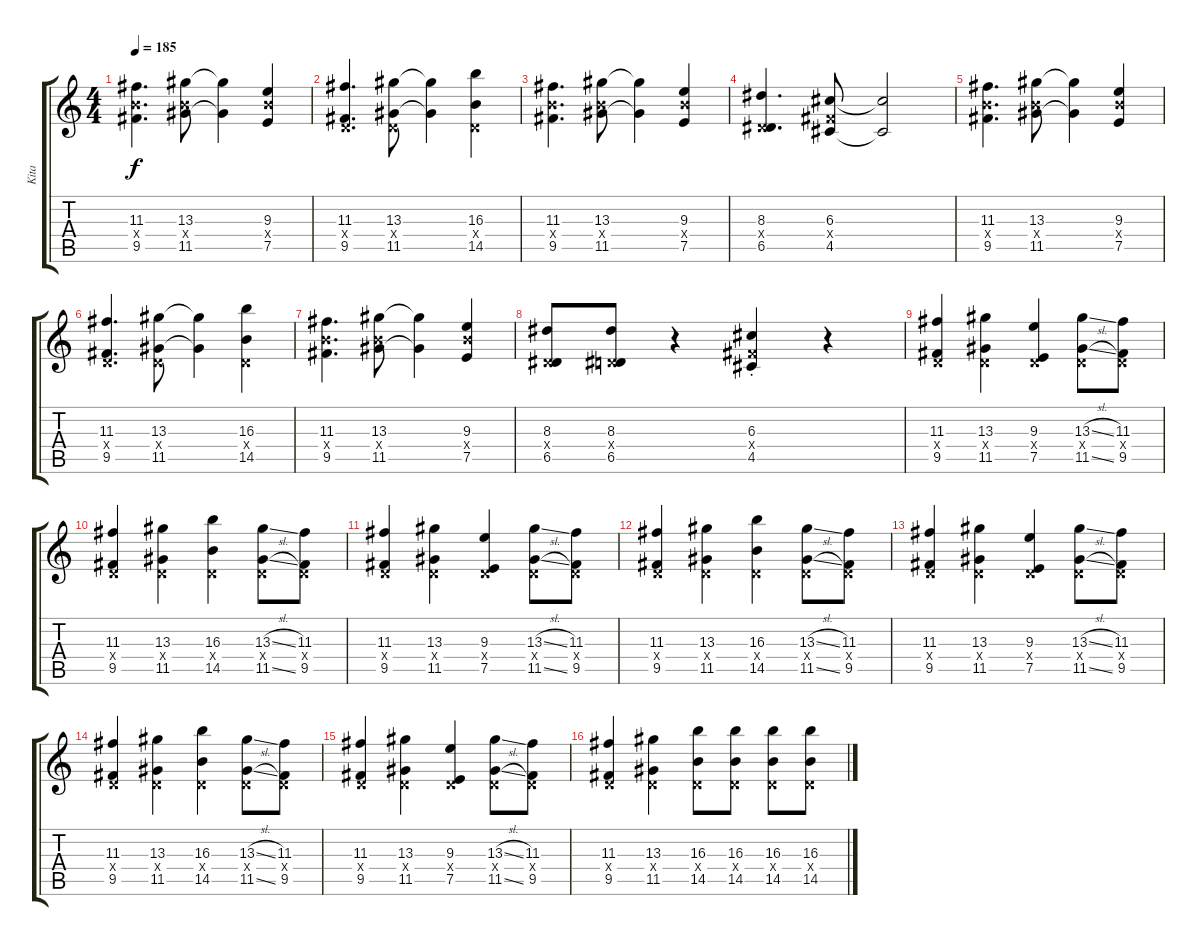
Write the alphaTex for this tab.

\track ("Kita" "Kita") {instrument overdrivenguitar}
\staff {score tabs}
\tuning (E4 B3 G3 D3 A2 E2) {hide}
\ts (4 4)
\tempo 185
\clef g2
\ks c
(11.3 9.4{x} 9.5).4{d dy f instrument overdrivenguitar} (13.3 9.4{x} 11.5).8 (13.3{t} 11.5{t}).4 (9.3 9.4{x} 7.5).4 |
(11.3 0.4{x} 9.5).4{d} (13.3 0.4{x} 11.5).8 (13.3{t} 11.5{t}).4 (16.3 0.4{x} 14.5).4 |
(11.3 9.4{x} 9.5).4{d} (13.3 9.4{x} 11.5).8 (13.3{t} 11.5{t}).4 (9.3 9.4{x} 7.5).4 |
(8.3 0.4{x} 6.5).4{d} (6.3 4.4{x} 4.5).8 (6.3{t} 4.5{t}).2 |
(11.3 9.4{x} 9.5).4{d} (13.3 9.4{x} 11.5).8 (13.3{t} 11.5{t}).4 (9.3 9.4{x} 7.5).4 |
(11.3 0.4{x} 9.5).4{d} (13.3 0.4{x} 11.5).8 (13.3{t} 11.5{t}).4 (16.3 0.4{x} 14.5).4 |
(11.3 9.4{x} 9.5).4{d} (13.3 9.4{x} 11.5).8 (13.3{t} 11.5{t}).4 (9.3 9.4{x} 7.5).4 |
(8.3 0.4{x} 6.5).8 (8.3 0.4{x} 6.5).8 r.4 (6.3{st} 4.4{x} 4.5{st}).4 r.4 |
(11.3 0.4{x} 9.5).4 (13.3 0.4{x} 11.5).4 (9.3 0.4{x} 7.5).4 (13.3{sl} 0.4{x} 11.5{sl}).8 (11.3 0.4{x} 9.5).8 |
(11.3 0.4{x} 9.5).4 (13.3 0.4{x} 11.5).4 (16.3 0.4{x} 14.5).4 (13.3{sl} 0.4{x} 11.5{sl}).8 (11.3 0.4{x} 9.5).8 |
(11.3 0.4{x} 9.5).4 (13.3 0.4{x} 11.5).4 (9.3 0.4{x} 7.5).4 (13.3{sl} 0.4{x} 11.5{sl}).8 (11.3 0.4{x} 9.5).8 |
(11.3 0.4{x} 9.5).4 (13.3 0.4{x} 11.5).4 (16.3 0.4{x} 14.5).4 (13.3{sl} 0.4{x} 11.5{sl}).8 (11.3 0.4{x} 9.5).8 |
(11.3 0.4{x} 9.5).4 (13.3 0.4{x} 11.5).4 (9.3 0.4{x} 7.5).4 (13.3{sl} 0.4{x} 11.5{sl}).8 (11.3 0.4{x} 9.5).8 |
(11.3 0.4{x} 9.5).4 (13.3 0.4{x} 11.5).4 (16.3 0.4{x} 14.5).4 (13.3{sl} 0.4{x} 11.5{sl}).8 (11.3 0.4{x} 9.5).8 |
(11.3 0.4{x} 9.5).4 (13.3 0.4{x} 11.5).4 (9.3 0.4{x} 7.5).4 (13.3{sl} 0.4{x} 11.5{sl}).8 (11.3 0.4{x} 9.5).8 |
(11.3 0.4{x} 9.5).4 (13.3 0.4{x} 11.5).4 (16.3 0.4{x} 14.5).8 (16.3 0.4{x} 14.5).8 (16.3 0.4{x} 14.5).8 (16.3 0.4{x} 14.5).8
